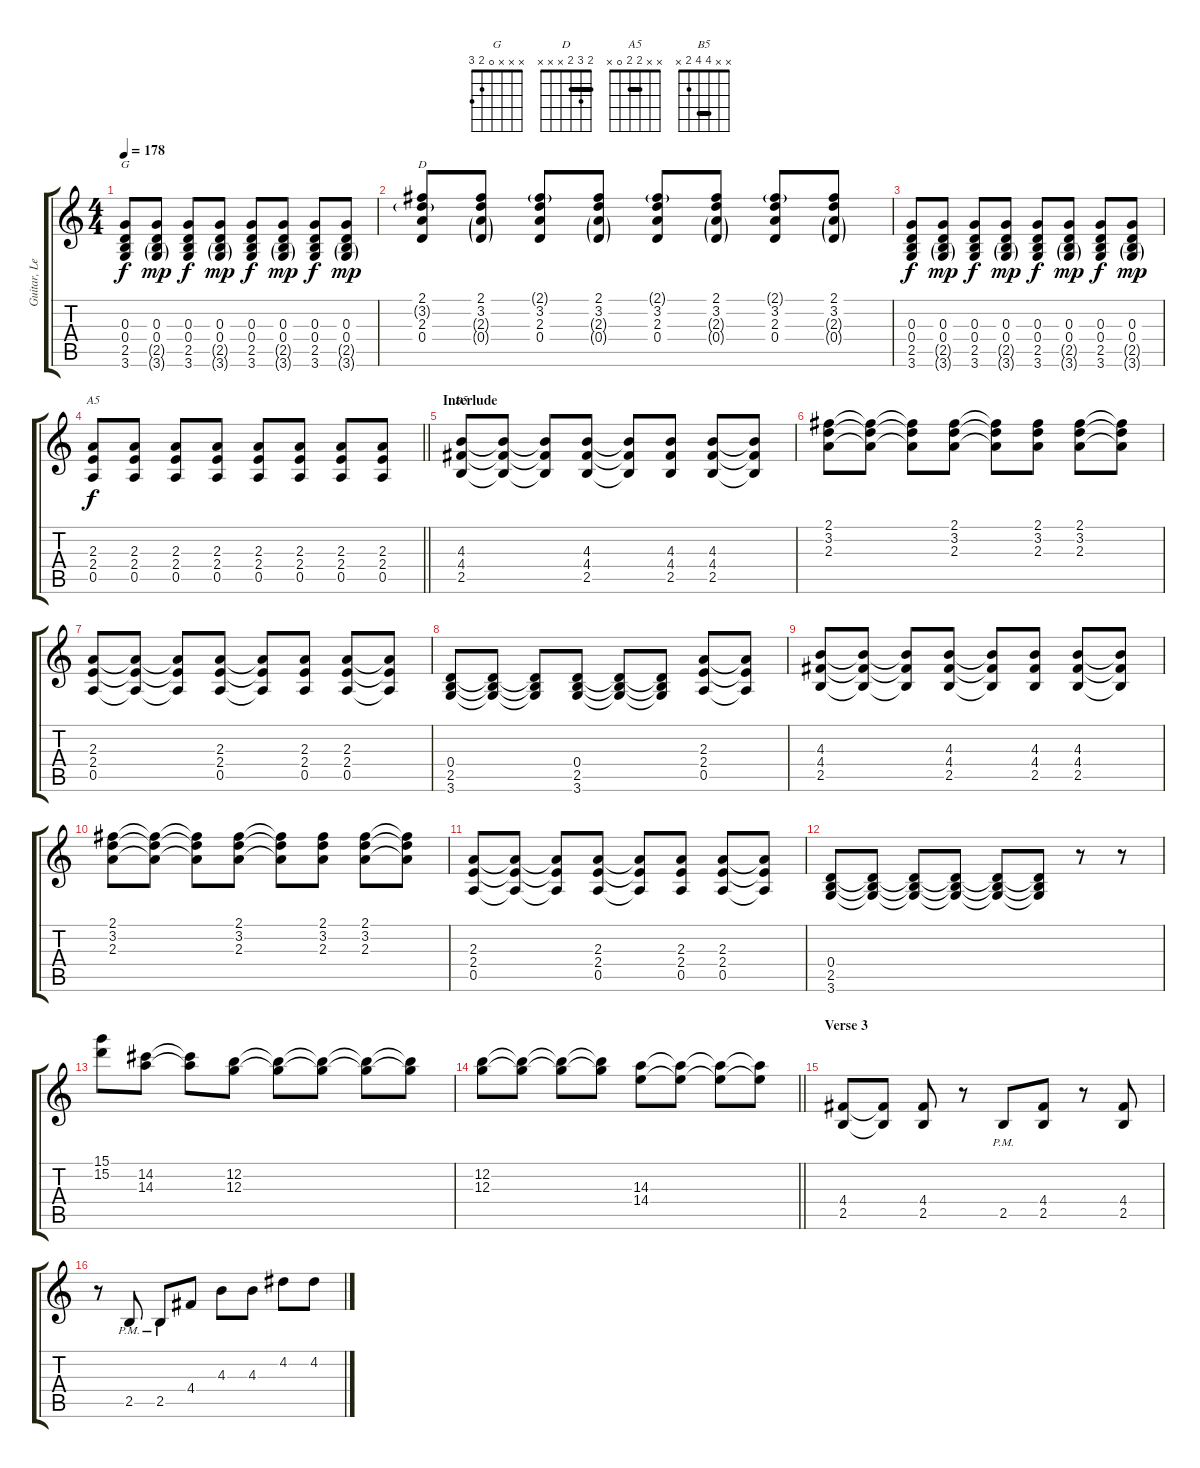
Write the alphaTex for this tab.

\track ("Guitar, Lead" "Guitar, Le") {instrument overdrivenguitar}
\staff {score tabs}
\tuning (E4 B3 G3 D3 A2 E2) {hide}
\chord ("G" x x x 0 2 3)
\chord ("D" 2 3 2 x x x) {barre 2}
\chord ("A5" x x 2 2 0 x) {barre 2}
\chord ("B5" x x 4 4 2 x) {barre 4}
\ts (4 4)
\tempo 178
\clef g2
\ks c
(0.3 0.4 2.5 3.6).8{ch "G" dy f} (0.3 0.4 2.5{g} 3.6{g}).8{dy mp} (0.3 0.4 2.5 3.6).8{dy f} (0.3 0.4 2.5{g} 3.6{g}).8{dy mp} (0.3 0.4 2.5 3.6).8{dy f} (0.3 0.4 2.5{g} 3.6{g}).8{dy mp} (0.3 0.4 2.5 3.6).8{dy f} (0.3 0.4 2.5{g} 3.6{g}).8{dy mp} |
(2.1 3.2{g} 2.3 0.4).8{ch "D"} (2.1 3.2 2.3{g} 0.4{g}).8 (2.1{g} 3.2 2.3 0.4).8 (2.1 3.2 2.3{g} 0.4{g}).8 (2.1{g} 3.2 2.3 0.4).8 (2.1 3.2 2.3{g} 0.4{g}).8 (2.1{g} 3.2 2.3 0.4).8 (2.1 3.2 2.3{g} 0.4{g}).8 |
(0.3 0.4 2.5 3.6).8{dy f} (0.3 0.4 2.5{g} 3.6{g}).8{dy mp} (0.3 0.4 2.5 3.6).8{dy f} (0.3 0.4 2.5{g} 3.6{g}).8{dy mp} (0.3 0.4 2.5 3.6).8{dy f} (0.3 0.4 2.5{g} 3.6{g}).8{dy mp} (0.3 0.4 2.5 3.6).8{dy f} (0.3 0.4 2.5{g} 3.6{g}).8{dy mp} |
\barLineRight lightlight
(2.3 2.4 0.5).8{ch "A5" dy f} (2.3 2.4 0.5).8 (2.3 2.4 0.5).8 (2.3 2.4 0.5).8 (2.3 2.4 0.5).8 (2.3 2.4 0.5).8 (2.3 2.4 0.5).8 (2.3 2.4 0.5).8 |
\section ("" "Interlude")
(4.3 4.4 2.5).8{ch "B5"} (4.3{t} 4.4{t} 2.5{t}).8 (4.3{t} 4.4{t} 2.5{t}).8 (4.3 4.4 2.5).8 (4.3{t} 4.4{t} 2.5{t}).8 (4.3 4.4 2.5).8 (4.3 4.4 2.5).8 (4.3{t} 4.4{t} 2.5{t}).8 |
(2.1 3.2 2.3).8 (2.1{t} 3.2{t} 2.3{t}).8 (2.1{t} 3.2{t} 2.3{t}).8 (2.1 3.2 2.3).8 (2.1{t} 3.2{t} 2.3{t}).8 (2.1 3.2 2.3).8 (2.1 3.2 2.3).8 (2.1{t} 3.2{t} 2.3{t}).8 |
(2.3 2.4 0.5).8 (2.3{t} 2.4{t} 0.5{t}).8 (2.3{t} 2.4{t} 0.5{t}).8 (2.3 2.4 0.5).8 (2.3{t} 2.4{t} 0.5{t}).8 (2.3 2.4 0.5).8 (2.3 2.4 0.5).8 (2.3{t} 2.4{t} 0.5{t}).8 |
(0.4 2.5 3.6).8 (0.4{t} 2.5{t} 3.6{t}).8 (0.4{t} 2.5{t} 3.6{t}).8 (0.4 2.5 3.6).8 (0.4{t} 2.5{t} 3.6{t}).8 (0.4{t} 2.5{t} 3.6{t}).8 (2.3 2.4 0.5).8 (2.3{t} 2.4{t} 0.5{t}).8 |
(4.3 4.4 2.5).8 (4.3{t} 4.4{t} 2.5{t}).8 (4.3{t} 4.4{t} 2.5{t}).8 (4.3 4.4 2.5).8 (4.3{t} 4.4{t} 2.5{t}).8 (4.3 4.4 2.5).8 (4.3 4.4 2.5).8 (4.3{t} 4.4{t} 2.5{t}).8 |
(2.1 3.2 2.3).8 (2.1{t} 3.2{t} 2.3{t}).8 (2.1{t} 3.2{t} 2.3{t}).8 (2.1 3.2 2.3).8 (2.1{t} 3.2{t} 2.3{t}).8 (2.1 3.2 2.3).8 (2.1 3.2 2.3).8 (2.1{t} 3.2{t} 2.3{t}).8 |
(2.3 2.4 0.5).8 (2.3{t} 2.4{t} 0.5{t}).8 (2.3{t} 2.4{t} 0.5{t}).8 (2.3 2.4 0.5).8 (2.3{t} 2.4{t} 0.5{t}).8 (2.3 2.4 0.5).8 (2.3 2.4 0.5).8 (2.3{t} 2.4{t} 0.5{t}).8 |
(0.4 2.5 3.6).8 (0.4{t} 2.5{t} 3.6{t}).8 (0.4{t} 2.5{t} 3.6{t}).8 (0.4{t} 2.5{t} 3.6{t}).8 (0.4{t} 2.5{t} 3.6{t}).8 (0.4{t} 2.5{t} 3.6{t}).8 r.8 r.8 |
(15.1 15.2).8 (14.2 14.3).8 (14.2{t} 14.3{t}).8 (12.2 12.3).8 (12.2{t} 12.3{t}).8 (12.2{t} 12.3{t}).8 (12.2{t} 12.3{t}).8 (12.2{t} 12.3{t}).8 |
\barLineRight lightlight
(12.2 12.3).8 (12.2{t} 12.3{t}).8 (12.2{t} 12.3{t}).8 (12.2{t} 12.3{t}).8 (14.3 14.4).8 (14.3{t} 14.4{t}).8 (14.3{t} 14.4{t}).8 (14.3{t} 14.4{t}).8 |
\section ("" "Verse 3")
(4.4 2.5).8 (4.4{t} 2.5{t}).8 (4.4 2.5).8 r.8 2.5{pm}.8 (4.4 2.5).8 r.8 (4.4 2.5).8 |
r.8 2.5{pm}.8 2.5{pm}.8 4.4.8 4.3.8 4.3.8 4.2.8 4.2.8
